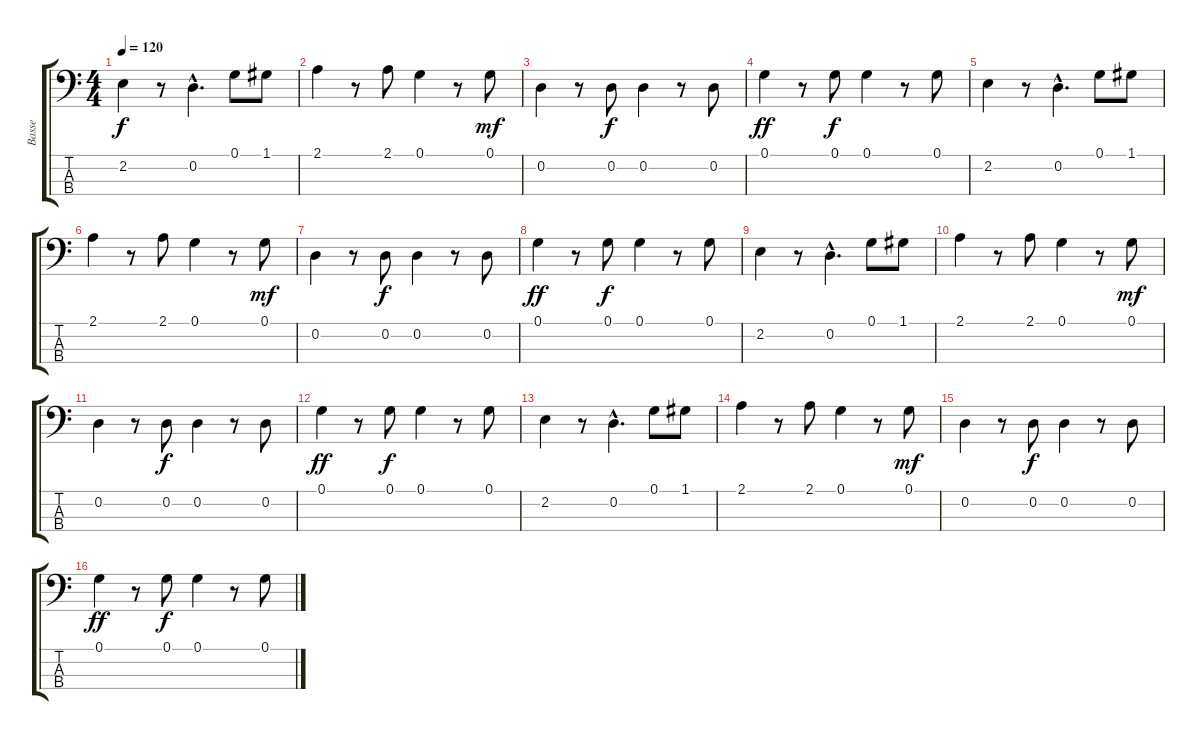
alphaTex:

\track ("Basse" "Basse") {instrument electricbassfinger}
\staff {score tabs}
\tuning (G2 D2 A1 E1) {hide}
\ts (4 4)
\tempo 120
\clef f4
\ks c
2.2.4{dy f} r.8 0.2{hac}.4{d} 0.1.8 1.1.8 |
2.1.4 r.8 2.1.8 0.1.4 r.8 0.1.8{dy mf} |
0.2.4 r.8 0.2.8{dy f} 0.2.4 r.8 0.2.8 |
0.1.4{dy ff} r.8 0.1.8{dy f} 0.1.4 r.8 0.1.8 |
2.2.4 r.8 0.2{hac}.4{d} 0.1.8 1.1.8 |
2.1.4 r.8 2.1.8 0.1.4 r.8 0.1.8{dy mf} |
0.2.4 r.8 0.2.8{dy f} 0.2.4 r.8 0.2.8 |
0.1.4{dy ff} r.8 0.1.8{dy f} 0.1.4 r.8 0.1.8 |
2.2.4 r.8 0.2{hac}.4{d} 0.1.8 1.1.8 |
2.1.4 r.8 2.1.8 0.1.4 r.8 0.1.8{dy mf} |
0.2.4 r.8 0.2.8{dy f} 0.2.4 r.8 0.2.8 |
0.1.4{dy ff} r.8 0.1.8{dy f} 0.1.4 r.8 0.1.8 |
2.2.4 r.8 0.2{hac}.4{d} 0.1.8 1.1.8 |
2.1.4 r.8 2.1.8 0.1.4 r.8 0.1.8{dy mf} |
0.2.4 r.8 0.2.8{dy f} 0.2.4 r.8 0.2.8 |
0.1.4{dy ff} r.8 0.1.8{dy f} 0.1.4 r.8 0.1.8
